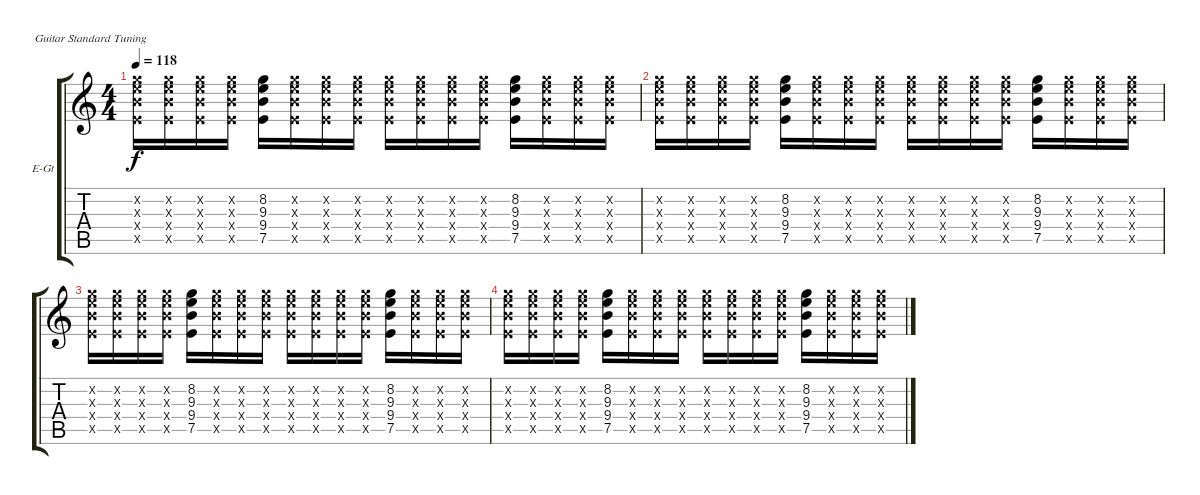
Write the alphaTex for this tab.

\defaultSystemsLayout 4
\bracketExtendMode groupsimilarinstruments
\firstSystemTrackNameOrientation horizontal
\otherSystemsTrackNameOrientation horizontal
\track ("Clean Guitar" "E-Gt") {instrument electricguitarclean}
\staff {score tabs}
\tuning (E4 B3 G3 D3 A2 E2)
\ts (4 4)
\tempo 118
\clef g2
\scale
0.333333
\ks c
(7.5{x} 9.4{x} 9.3{x} 8.2{x}).16{dy f} (7.5{x} 9.4{x} 9.3{x} 8.2{x}).16 (7.5{x} 9.4{x} 9.3{x} 8.2{x}).16 (7.5{x} 9.4{x} 9.3{x} 8.2{x}).16 (7.5 9.4 9.3 8.2).16 (7.5{x} 9.4{x} 9.3{x} 8.2{x}).16 (7.5{x} 9.4{x} 9.3{x} 8.2{x}).16 (7.5{x} 9.4{x} 9.3{x} 8.2{x}).16 (7.5{x} 9.4{x} 9.3{x} 8.2{x}).16 (7.5{x} 9.4{x} 9.3{x} 8.2{x}).16 (7.5{x} 9.4{x} 9.3{x} 8.2{x}).16 (7.5{x} 9.4{x} 9.3{x} 8.2{x}).16 (7.5 9.4 9.3 8.2).16 (7.5{x} 9.4{x} 9.3{x} 8.2{x}).16 (7.5{x} 9.4{x} 9.3{x} 8.2{x}).16 (7.5{x} 9.4{x} 9.3{x} 8.2{x}).16 |
\scale
0.333333 (7.5{x} 9.4{x} 9.3{x} 8.2{x}).16 (7.5{x} 9.4{x} 9.3{x} 8.2{x}).16 (7.5{x} 9.4{x} 9.3{x} 8.2{x}).16 (7.5{x} 9.4{x} 9.3{x} 8.2{x}).16 (7.5 9.4 9.3 8.2).16 (7.5{x} 9.4{x} 9.3{x} 8.2{x}).16 (7.5{x} 9.4{x} 9.3{x} 8.2{x}).16 (7.5{x} 9.4{x} 9.3{x} 8.2{x}).16 (7.5{x} 9.4{x} 9.3{x} 8.2{x}).16 (7.5{x} 9.4{x} 9.3{x} 8.2{x}).16 (7.5{x} 9.4{x} 9.3{x} 8.2{x}).16 (7.5{x} 9.4{x} 9.3{x} 8.2{x}).16 (7.5 9.4 9.3 8.2).16 (7.5{x} 9.4{x} 9.3{x} 8.2{x}).16 (7.5{x} 9.4{x} 9.3{x} 8.2{x}).16 (7.5{x} 9.4{x} 9.3{x} 8.2{x}).16 |
(7.5{x} 9.4{x} 9.3{x} 8.2{x}).16 (7.5{x} 9.4{x} 9.3{x} 8.2{x}).16 (7.5{x} 9.4{x} 9.3{x} 8.2{x}).16 (7.5{x} 9.4{x} 9.3{x} 8.2{x}).16 (7.5 9.4 9.3 8.2).16 (7.5{x} 9.4{x} 9.3{x} 8.2{x}).16 (7.5{x} 9.4{x} 9.3{x} 8.2{x}).16 (7.5{x} 9.4{x} 9.3{x} 8.2{x}).16 (7.5{x} 9.4{x} 9.3{x} 8.2{x}).16 (7.5{x} 9.4{x} 9.3{x} 8.2{x}).16 (7.5{x} 9.4{x} 9.3{x} 8.2{x}).16 (7.5{x} 9.4{x} 9.3{x} 8.2{x}).16 (7.5 9.4 9.3 8.2).16 (7.5{x} 9.4{x} 9.3{x} 8.2{x}).16 (7.5{x} 9.4{x} 9.3{x} 8.2{x}).16 (7.5{x} 9.4{x} 9.3{x} 8.2{x}).16 |
(7.5{x} 9.4{x} 9.3{x} 8.2{x}).16 (7.5{x} 9.4{x} 9.3{x} 8.2{x}).16 (7.5{x} 9.4{x} 9.3{x} 8.2{x}).16 (7.5{x} 9.4{x} 9.3{x} 8.2{x}).16 (7.5 9.4 9.3 8.2).16 (7.5{x} 9.4{x} 9.3{x} 8.2{x}).16 (7.5{x} 9.4{x} 9.3{x} 8.2{x}).16 (7.5{x} 9.4{x} 9.3{x} 8.2{x}).16 (7.5{x} 9.4{x} 9.3{x} 8.2{x}).16 (7.5{x} 9.4{x} 9.3{x} 8.2{x}).16 (7.5{x} 9.4{x} 9.3{x} 8.2{x}).16 (7.5{x} 9.4{x} 9.3{x} 8.2{x}).16 (7.5 9.4 9.3 8.2).16 (7.5{x} 9.4{x} 9.3{x} 8.2{x}).16 (7.5{x} 9.4{x} 9.3{x} 8.2{x}).16 (7.5{x} 9.4{x} 9.3{x} 8.2{x}).16
